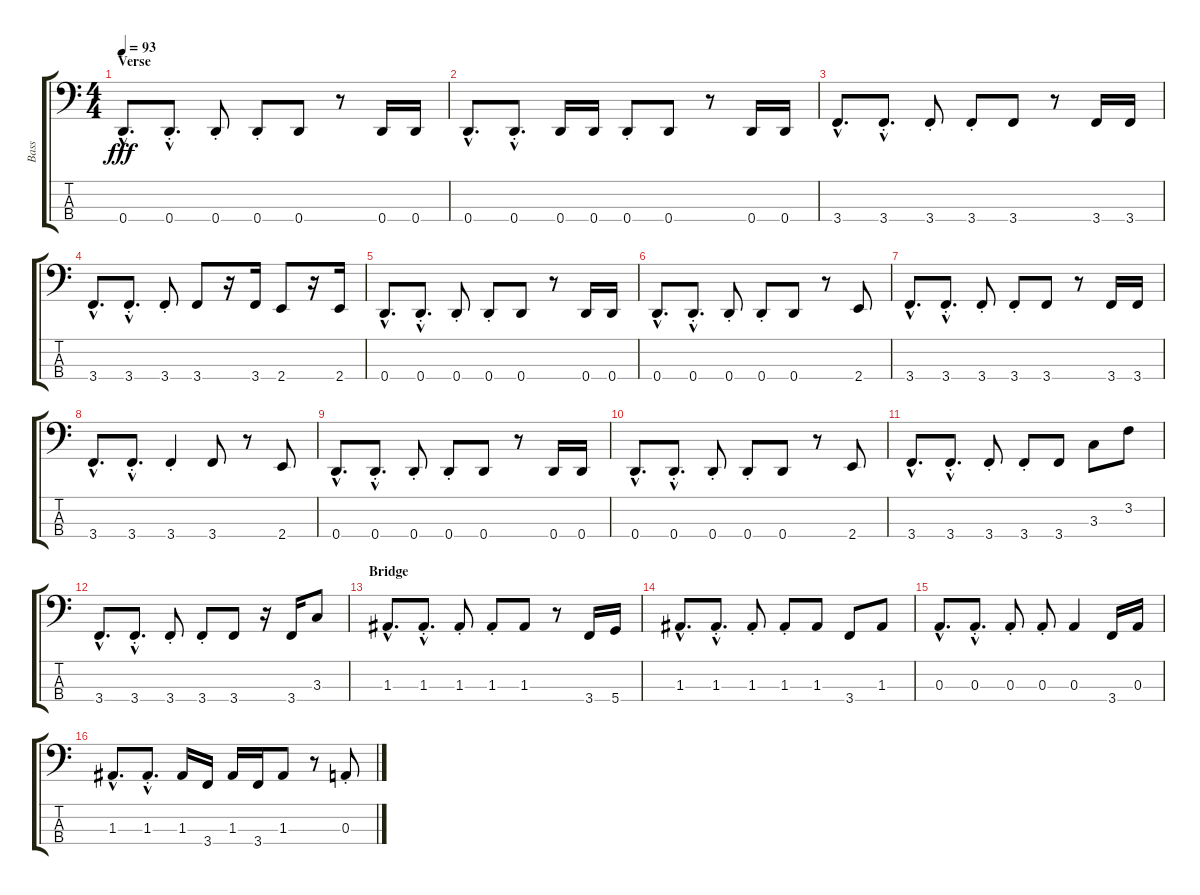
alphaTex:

\track ("Bass" "Bass") {instrument fretlessbass}
\staff {score tabs}
\tuning (G2 D2 A1 D1) {hide}
\ts (4 4)
\section ("" "Verse")
\tempo 93
\clef f4
\ks c
0.4{hac}.8{d dy fff} 0.4{hac st}.8{d} 0.4{st}.8 0.4{st}.8 0.4.8 r.8 0.4.16 0.4.16 |
0.4{hac}.8{d} 0.4{hac st}.8{d} 0.4.16 0.4.16 0.4{st}.8 0.4.8 r.8 0.4.16 0.4.16 |
3.4{hac}.8{d} 3.4{hac st}.8{d} 3.4{st}.8 3.4{st}.8 3.4.8 r.8 3.4.16 3.4.16 |
3.4{hac}.8{d} 3.4{hac st}.8{d} 3.4{st}.8 3.4.8 r.16 3.4.16 2.4.8 r.16 2.4.16 |
0.4{hac}.8{d} 0.4{hac st}.8{d} 0.4{st}.8 0.4{st}.8 0.4.8 r.8 0.4.16 0.4.16 |
0.4{hac}.8{d} 0.4{hac st}.8{d} 0.4{st}.8 0.4{st}.8 0.4.8 r.8 2.4.8 |
3.4{hac}.8{d} 3.4{hac st}.8{d} 3.4{st}.8 3.4{st}.8 3.4.8 r.8 3.4.16 3.4.16 |
3.4{hac}.8{d} 3.4{hac st}.8{d} 3.4{st}.4 3.4.8 r.8 2.4.8 |
0.4{hac}.8{d} 0.4{hac st}.8{d} 0.4{st}.8 0.4{st}.8 0.4.8 r.8 0.4.16 0.4.16 |
0.4{hac}.8{d} 0.4{hac st}.8{d} 0.4{st}.8 0.4{st}.8 0.4.8 r.8 2.4.8 |
3.4{hac}.8{d} 3.4{hac st}.8{d} 3.4{st}.8 3.4{st}.8 3.4.8 3.3.8 3.2.8 |
3.4{hac}.8{d} 3.4{hac st}.8{d} 3.4{st}.8 3.4{st}.8 3.4.8 r.16 3.4.16 3.3.8 |
\section ("" "Bridge")
1.3{hac}.8{d} 1.3{hac st}.8{d} 1.3{st}.8 1.3{st}.8 1.3.8 r.8 3.4.16 5.4.16 |
1.3{hac}.8{d} 1.3{hac st}.8{d} 1.3{st}.8 1.3{st}.8 1.3.8 3.4.8 1.3.8 |
0.3{hac}.8{d} 0.3{hac st}.8{d} 0.3{st}.8 0.3{st}.8 0.3.4 3.4.16 0.3.16 |
1.3{hac}.8{d} 1.3{hac st}.8{d} 1.3.16 3.4.16 1.3.16 3.4.16 1.3.8 r.8 0.3{st}.8
